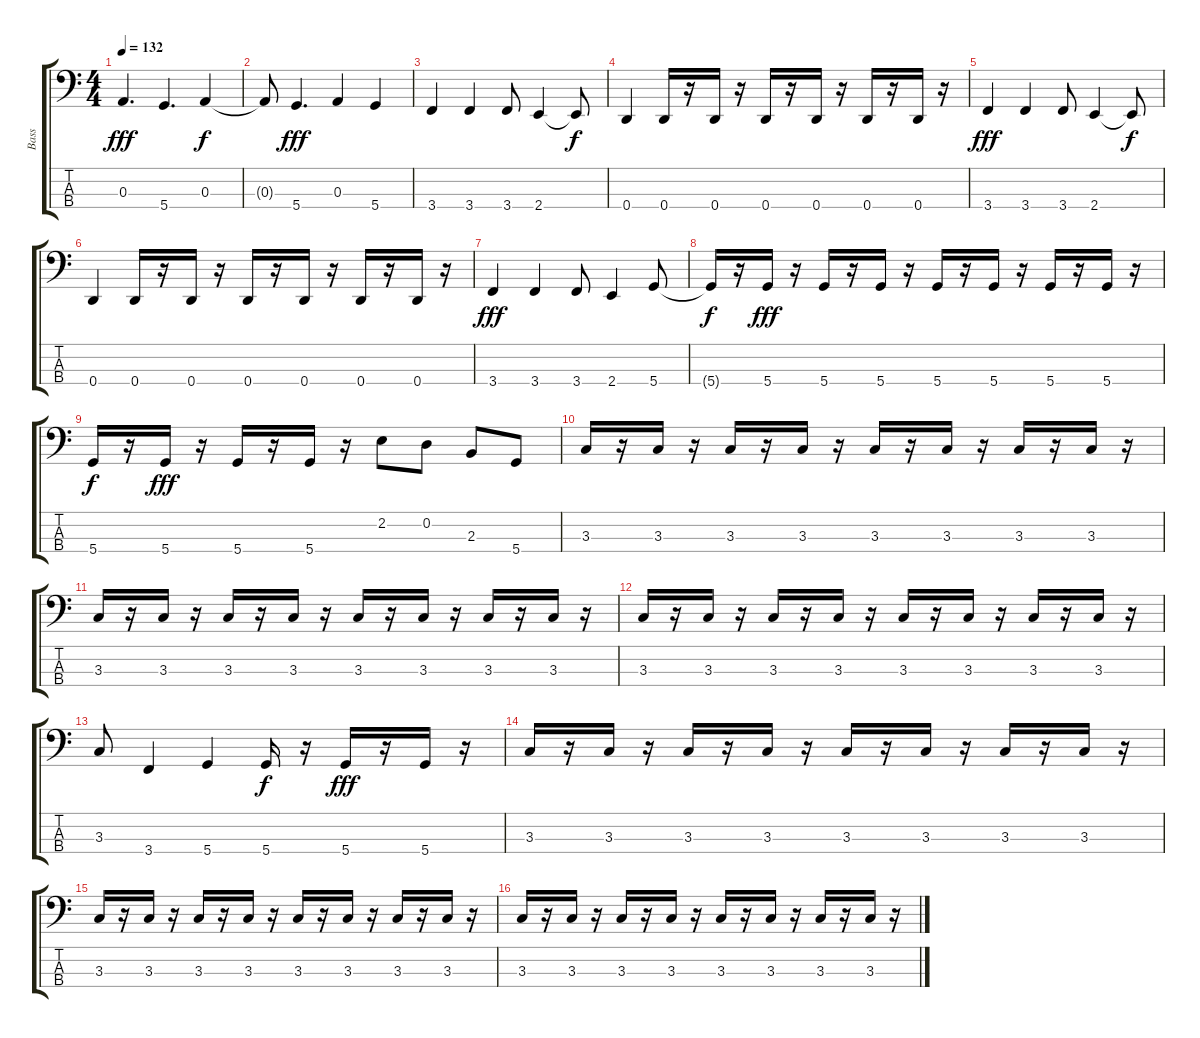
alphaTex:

\track ("Bass" "Bass") {instrument electricbassfinger}
\staff {score tabs}
\tuning (G2 D2 A1 D1) {hide}
\ts (4 4)
\tempo 132
\clef f4
\ks c
0.3.4{d dy fff} 5.4.4{d} 0.3.4{dy f} |
0.3{t}.8 5.4.4{d dy fff} 0.3.4 5.4.4 |
3.4.4 3.4.4 3.4.8 2.4.4 2.4{t}.8{dy f} |
0.4.4 0.4.16 r.16 0.4.16 r.16 0.4.16 r.16 0.4.16 r.16 0.4.16 r.16 0.4.16 r.16 |
3.4.4{dy fff} 3.4.4 3.4.8 2.4.4 2.4{t}.8{dy f} |
0.4.4 0.4.16 r.16 0.4.16 r.16 0.4.16 r.16 0.4.16 r.16 0.4.16 r.16 0.4.16 r.16 |
3.4.4{dy fff} 3.4.4 3.4.8 2.4.4 5.4.8 |
5.4{t}.16{dy f} r.16 5.4.16{dy fff} r.16 5.4.16 r.16 5.4.16 r.16 5.4.16 r.16 5.4.16 r.16 5.4.16 r.16 5.4.16 r.16 |
5.4.16{dy f} r.16 5.4.16{dy fff} r.16 5.4.16 r.16 5.4.16 r.16 2.2.8 0.2.8 2.3.8 5.4.8 |
3.3.16 r.16 3.3.16 r.16 3.3.16 r.16 3.3.16 r.16 3.3.16 r.16 3.3.16 r.16 3.3.16 r.16 3.3.16 r.16 |
3.3.16 r.16 3.3.16 r.16 3.3.16 r.16 3.3.16 r.16 3.3.16 r.16 3.3.16 r.16 3.3.16 r.16 3.3.16 r.16 |
3.3.16 r.16 3.3.16 r.16 3.3.16 r.16 3.3.16 r.16 3.3.16 r.16 3.3.16 r.16 3.3.16 r.16 3.3.16 r.16 |
3.3.8 3.4.4 5.4.4 5.4.16{dy f} r.16 5.4.16{dy fff} r.16 5.4.16 r.16 |
3.3.16 r.16 3.3.16 r.16 3.3.16 r.16 3.3.16 r.16 3.3.16 r.16 3.3.16 r.16 3.3.16 r.16 3.3.16 r.16 |
3.3.16 r.16 3.3.16 r.16 3.3.16 r.16 3.3.16 r.16 3.3.16 r.16 3.3.16 r.16 3.3.16 r.16 3.3.16 r.16 |
3.3.16 r.16 3.3.16 r.16 3.3.16 r.16 3.3.16 r.16 3.3.16 r.16 3.3.16 r.16 3.3.16 r.16 3.3.16 r.16
